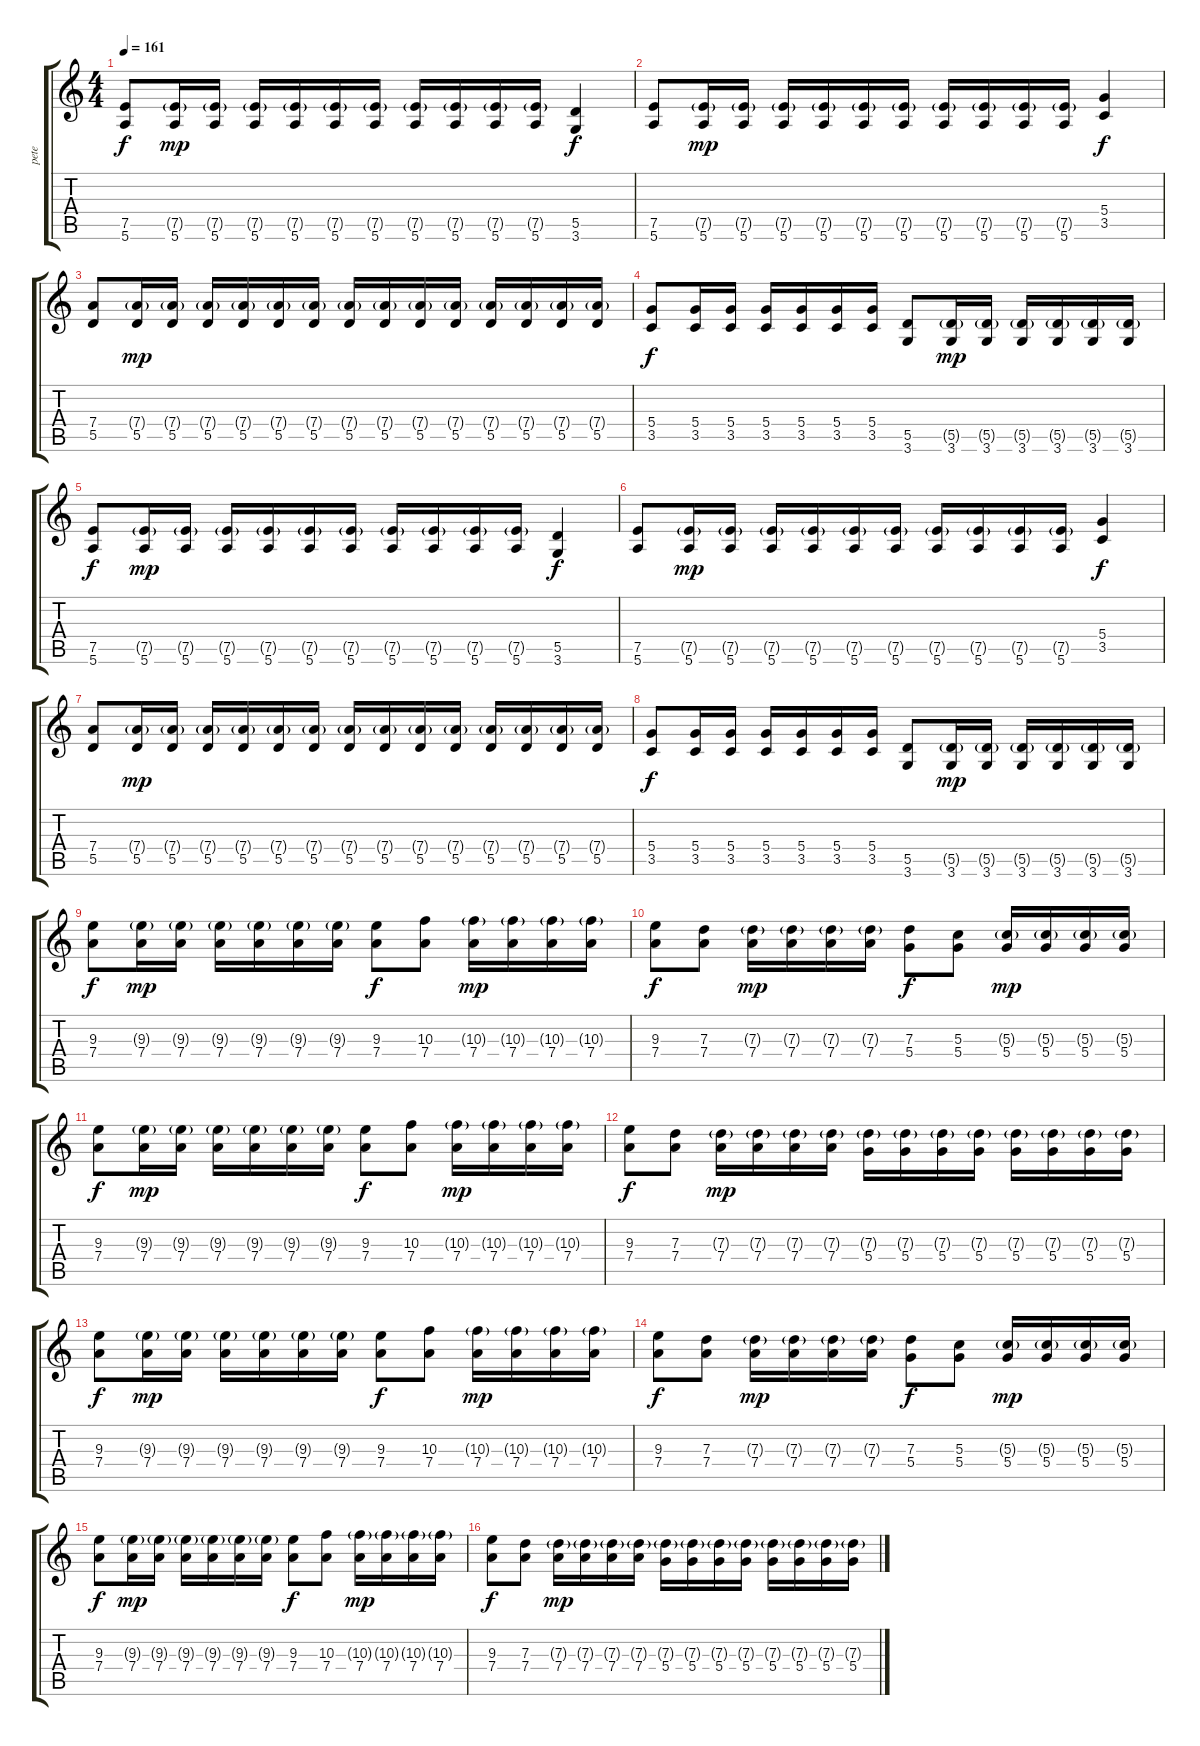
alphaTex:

\track ("pete" "pete") {instrument distortionguitar}
\staff {score tabs}
\tuning (E4 B3 G3 D3 A2 E2) {hide}
\ts (4 4)
\tempo 161
\clef g2
\ks c
(7.5 5.6).8{dy f} (7.5{g} 5.6).16{dy mp} (7.5{g} 5.6).16 (7.5{g} 5.6).16 (7.5{g} 5.6).16 (7.5{g} 5.6).16 (7.5{g} 5.6).16 (7.5{g} 5.6).16 (7.5{g} 5.6).16 (7.5{g} 5.6).16 (7.5{g} 5.6).16 (5.5 3.6).4{dy f} |
(7.5 5.6).8 (7.5{g} 5.6).16{dy mp} (7.5{g} 5.6).16 (7.5{g} 5.6).16 (7.5{g} 5.6).16 (7.5{g} 5.6).16 (7.5{g} 5.6).16 (7.5{g} 5.6).16 (7.5{g} 5.6).16 (7.5{g} 5.6).16 (7.5{g} 5.6).16 (5.4 3.5).4{dy f} |
(7.4 5.5).8 (7.4{g} 5.5).16{dy mp} (7.4{g} 5.5).16 (7.4{g} 5.5).16 (7.4{g} 5.5).16 (7.4{g} 5.5).16 (7.4{g} 5.5).16 (7.4{g} 5.5).16 (7.4{g} 5.5).16 (7.4{g} 5.5).16 (7.4{g} 5.5).16 (7.4{g} 5.5).16 (7.4{g} 5.5).16 (7.4{g} 5.5).16 (7.4{g} 5.5).16 |
(5.4 3.5).8{dy f} (5.4 3.5).16 (5.4 3.5).16 (5.4 3.5).16 (5.4 3.5).16 (5.4 3.5).16 (5.4 3.5).16 (5.5 3.6).8 (5.5{g} 3.6).16{dy mp} (5.5{g} 3.6).16 (5.5{g} 3.6).16 (5.5{g} 3.6).16 (5.5{g} 3.6).16 (5.5{g} 3.6).16 |
(7.5 5.6).8{dy f} (7.5{g} 5.6).16{dy mp} (7.5{g} 5.6).16 (7.5{g} 5.6).16 (7.5{g} 5.6).16 (7.5{g} 5.6).16 (7.5{g} 5.6).16 (7.5{g} 5.6).16 (7.5{g} 5.6).16 (7.5{g} 5.6).16 (7.5{g} 5.6).16 (5.5 3.6).4{dy f} |
(7.5 5.6).8 (7.5{g} 5.6).16{dy mp} (7.5{g} 5.6).16 (7.5{g} 5.6).16 (7.5{g} 5.6).16 (7.5{g} 5.6).16 (7.5{g} 5.6).16 (7.5{g} 5.6).16 (7.5{g} 5.6).16 (7.5{g} 5.6).16 (7.5{g} 5.6).16 (5.4 3.5).4{dy f} |
(7.4 5.5).8 (7.4{g} 5.5).16{dy mp} (7.4{g} 5.5).16 (7.4{g} 5.5).16 (7.4{g} 5.5).16 (7.4{g} 5.5).16 (7.4{g} 5.5).16 (7.4{g} 5.5).16 (7.4{g} 5.5).16 (7.4{g} 5.5).16 (7.4{g} 5.5).16 (7.4{g} 5.5).16 (7.4{g} 5.5).16 (7.4{g} 5.5).16 (7.4{g} 5.5).16 |
(5.4 3.5).8{dy f} (5.4 3.5).16 (5.4 3.5).16 (5.4 3.5).16 (5.4 3.5).16 (5.4 3.5).16 (5.4 3.5).16 (5.5 3.6).8 (5.5{g} 3.6).16{dy mp} (5.5{g} 3.6).16 (5.5{g} 3.6).16 (5.5{g} 3.6).16 (5.5{g} 3.6).16 (5.5{g} 3.6).16 |
(9.3 7.4).8{dy f} (9.3{g} 7.4).16{dy mp} (9.3{g} 7.4).16 (9.3{g} 7.4).16 (9.3{g} 7.4).16 (9.3{g} 7.4).16 (9.3{g} 7.4).16 (9.3 7.4).8{dy f} (10.3 7.4).8 (10.3{g} 7.4).16{dy mp} (10.3{g} 7.4).16 (10.3{g} 7.4).16 (10.3{g} 7.4).16 |
(9.3 7.4).8{dy f} (7.3 7.4).8 (7.3{g} 7.4).16{dy mp} (7.3{g} 7.4).16 (7.3{g} 7.4).16 (7.3{g} 7.4).16 (7.3 5.4).8{dy f} (5.3 5.4).8 (5.3{g} 5.4).16{dy mp} (5.3{g} 5.4).16 (5.3{g} 5.4).16 (5.3{g} 5.4).16 |
(9.3 7.4).8{dy f} (9.3{g} 7.4).16{dy mp} (9.3{g} 7.4).16 (9.3{g} 7.4).16 (9.3{g} 7.4).16 (9.3{g} 7.4).16 (9.3{g} 7.4).16 (9.3 7.4).8{dy f} (10.3 7.4).8 (10.3{g} 7.4).16{dy mp} (10.3{g} 7.4).16 (10.3{g} 7.4).16 (10.3{g} 7.4).16 |
(9.3 7.4).8{dy f} (7.3 7.4).8 (7.3{g} 7.4).16{dy mp} (7.3{g} 7.4).16 (7.3{g} 7.4).16 (7.3{g} 7.4).16 (7.3{g} 5.4).16 (7.3{g} 5.4).16 (7.3{g} 5.4).16 (7.3{g} 5.4).16 (7.3{g} 5.4).16 (7.3{g} 5.4).16 (7.3{g} 5.4).16 (7.3{g} 5.4).16 |
(9.3 7.4).8{dy f} (9.3{g} 7.4).16{dy mp} (9.3{g} 7.4).16 (9.3{g} 7.4).16 (9.3{g} 7.4).16 (9.3{g} 7.4).16 (9.3{g} 7.4).16 (9.3 7.4).8{dy f} (10.3 7.4).8 (10.3{g} 7.4).16{dy mp} (10.3{g} 7.4).16 (10.3{g} 7.4).16 (10.3{g} 7.4).16 |
(9.3 7.4).8{dy f} (7.3 7.4).8 (7.3{g} 7.4).16{dy mp} (7.3{g} 7.4).16 (7.3{g} 7.4).16 (7.3{g} 7.4).16 (7.3 5.4).8{dy f} (5.3 5.4).8 (5.3{g} 5.4).16{dy mp} (5.3{g} 5.4).16 (5.3{g} 5.4).16 (5.3{g} 5.4).16 |
(9.3 7.4).8{dy f} (9.3{g} 7.4).16{dy mp} (9.3{g} 7.4).16 (9.3{g} 7.4).16 (9.3{g} 7.4).16 (9.3{g} 7.4).16 (9.3{g} 7.4).16 (9.3 7.4).8{dy f} (10.3 7.4).8 (10.3{g} 7.4).16{dy mp} (10.3{g} 7.4).16 (10.3{g} 7.4).16 (10.3{g} 7.4).16 |
(9.3 7.4).8{dy f} (7.3 7.4).8 (7.3{g} 7.4).16{dy mp} (7.3{g} 7.4).16 (7.3{g} 7.4).16 (7.3{g} 7.4).16 (7.3{g} 5.4).16 (7.3{g} 5.4).16 (7.3{g} 5.4).16 (7.3{g} 5.4).16 (7.3{g} 5.4).16 (7.3{g} 5.4).16 (7.3{g} 5.4).16 (7.3{g} 5.4).16
